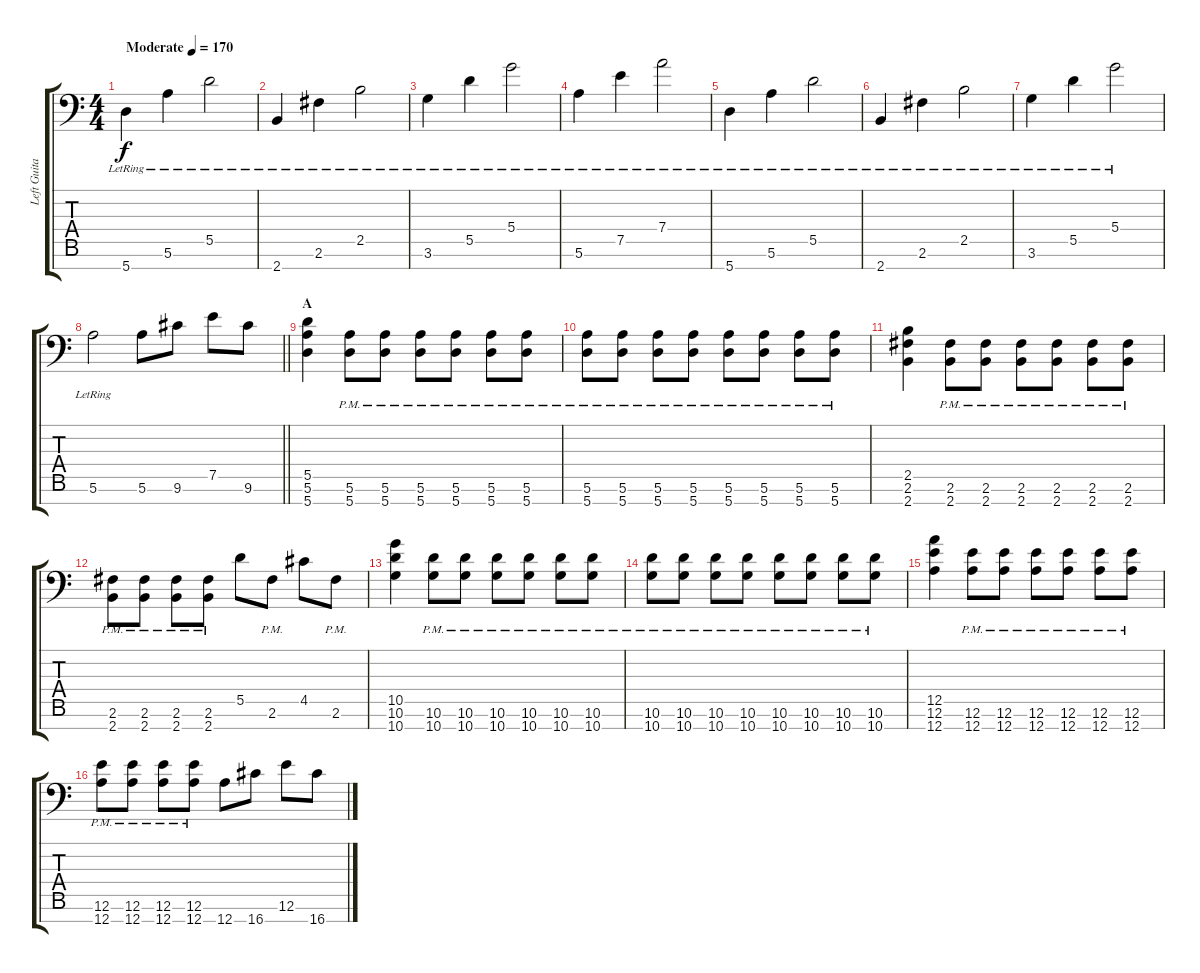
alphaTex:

\track ("Left Guitar" "Left Guita") {instrument overdrivenguitar}
\staff {score tabs}
\tuning (E4 B3 G3 D3 A2 E2 A1) {hide}
\ts (4 4)
\tempo (170 "Moderate")
\clef f4
\ks c
5.7{lr}.4{dy f instrument electricguitarclean} 5.6{lr}.4 5.5{lr}.2 |
2.7{lr}.4 2.6{lr}.4 2.5{lr}.2 |
3.6{lr}.4 5.5{lr}.4 5.4{lr}.2 |
5.6{lr}.4 7.5{lr}.4 7.4{lr}.2 |
5.7{lr}.4 5.6{lr}.4 5.5{lr}.2 |
2.7{lr}.4 2.6{lr}.4 2.5{lr}.2 |
3.6{lr}.4 5.5{lr}.4 5.4{lr}.2 |
\barLineRight lightlight
5.6{lr}.2 5.6.8{instrument overdrivenguitar} 9.6.8 7.5.8 9.6.8 |
\section ("" "A")
(5.5 5.6 5.7).4 (5.6{pm} 5.7{pm}).8 (5.6{pm} 5.7{pm}).8 (5.6{pm} 5.7{pm}).8 (5.6{pm} 5.7{pm}).8 (5.6{pm} 5.7{pm}).8 (5.6{pm} 5.7{pm}).8 |
(5.6{pm} 5.7{pm}).8 (5.6{pm} 5.7{pm}).8 (5.6{pm} 5.7{pm}).8 (5.6{pm} 5.7{pm}).8 (5.6{pm} 5.7{pm}).8 (5.6{pm} 5.7{pm}).8 (5.6{pm} 5.7{pm}).8 (5.6{pm} 5.7{pm}).8 |
(2.5 2.6 2.7).4 (2.6{pm} 2.7{pm}).8 (2.6{pm} 2.7{pm}).8 (2.6{pm} 2.7{pm}).8 (2.6{pm} 2.7{pm}).8 (2.6{pm} 2.7{pm}).8 (2.6{pm} 2.7{pm}).8 |
(2.6{pm} 2.7{pm}).8 (2.6{pm} 2.7{pm}).8 (2.6{pm} 2.7{pm}).8 (2.6{pm} 2.7{pm}).8 5.5.8 2.6{pm}.8 4.5.8 2.6{pm}.8 |
(10.5 10.6 10.7).4 (10.6{pm} 10.7{pm}).8 (10.6{pm} 10.7{pm}).8 (10.6{pm} 10.7{pm}).8 (10.6{pm} 10.7{pm}).8 (10.6{pm} 10.7{pm}).8 (10.6{pm} 10.7{pm}).8 |
(10.6{pm} 10.7{pm}).8 (10.6{pm} 10.7{pm}).8 (10.6{pm} 10.7{pm}).8 (10.6{pm} 10.7{pm}).8 (10.6{pm} 10.7{pm}).8 (10.6{pm} 10.7{pm}).8 (10.6{pm} 10.7{pm}).8 (10.6{pm} 10.7{pm}).8 |
(12.5 12.6 12.7).4 (12.6{pm} 12.7{pm}).8 (12.6{pm} 12.7{pm}).8 (12.6{pm} 12.7{pm}).8 (12.6{pm} 12.7{pm}).8 (12.6{pm} 12.7{pm}).8 (12.6{pm} 12.7{pm}).8 |
(12.6{pm} 12.7{pm}).8 (12.6{pm} 12.7{pm}).8 (12.6{pm} 12.7{pm}).8 (12.6{pm} 12.7{pm}).8 12.7.8 16.7.8 12.6.8 16.7.8
